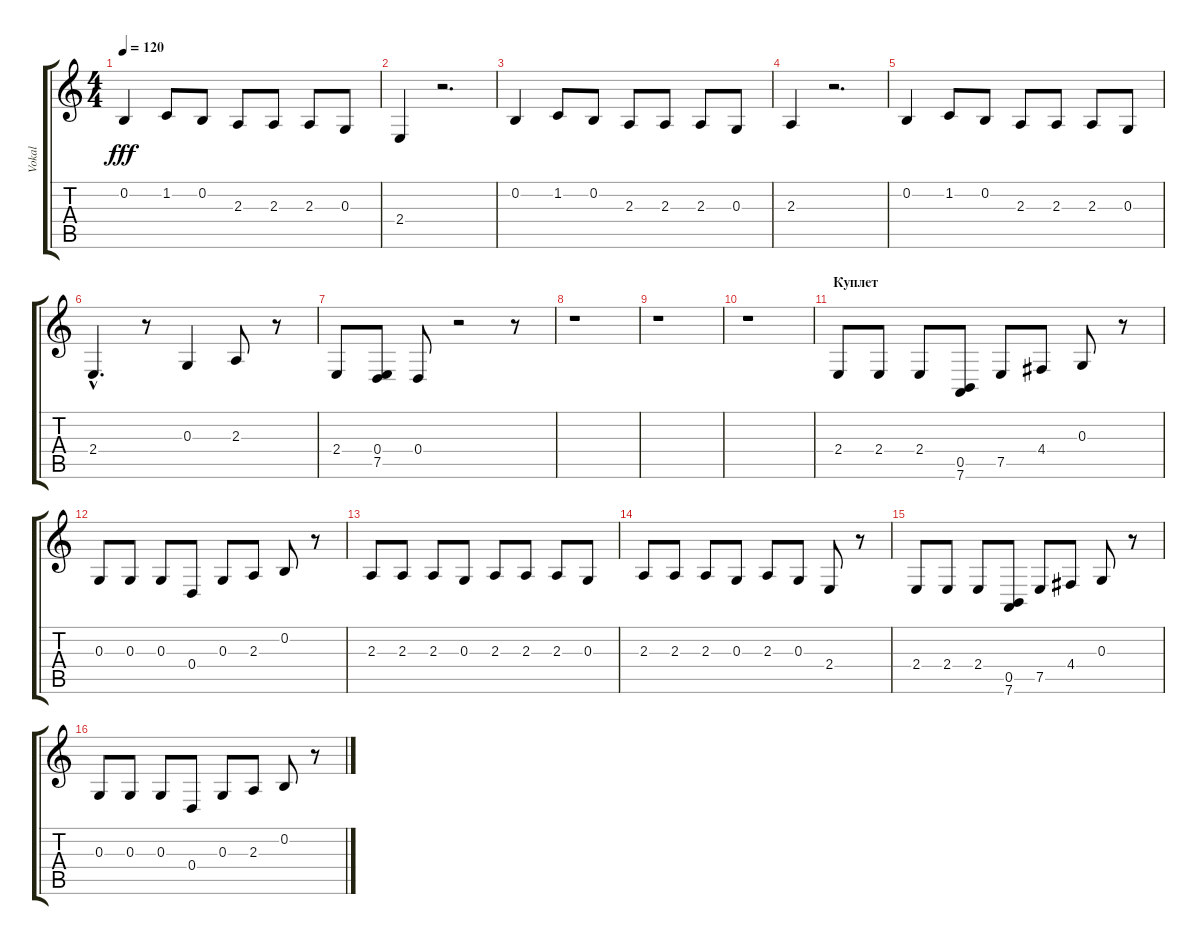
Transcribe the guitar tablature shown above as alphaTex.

\track ("Vokal" "Vokal") {instrument tenorsax}
\staff {score tabs}
\tuning (E4 B3 G3 D3 A2 E2) {hide}
\ts (4 4)
\tempo 120
\clef g2
\ks c
0.2.4{dy fff} 1.2.8 0.2.8 2.3.8 2.3.8 2.3.8 0.3.8 |
2.4.4 r.2{d} |
0.2.4 1.2.8 0.2.8 2.3.8 2.3.8 2.3.8 0.3.8 |
2.3.4 r.2{d} |
0.2.4 1.2.8 0.2.8 2.3.8 2.3.8 2.3.8 0.3.8 |
2.4{hac}.4{d} r.8 0.3.4 2.3.8 r.8 |
2.4.8 (0.4 7.5).8 0.4.8 r.2 r.8 |
r.1 |
r.1 |
r.1 |
\section ("" "Куплет")
2.4.8 2.4.8 2.4.8 (0.5 7.6).8 7.5.8 4.4.8 0.3.8 r.8 |
0.3.8 0.3.8 0.3.8 0.4.8 0.3.8 2.3.8 0.2.8 r.8 |
2.3.8 2.3.8 2.3.8 0.3.8 2.3.8 2.3.8 2.3.8 0.3.8 |
2.3.8 2.3.8 2.3.8 0.3.8 2.3.8 0.3.8 2.4.8 r.8 |
2.4.8 2.4.8 2.4.8 (0.5 7.6).8 7.5.8 4.4.8 0.3.8 r.8 |
0.3.8 0.3.8 0.3.8 0.4.8 0.3.8 2.3.8 0.2.8 r.8
